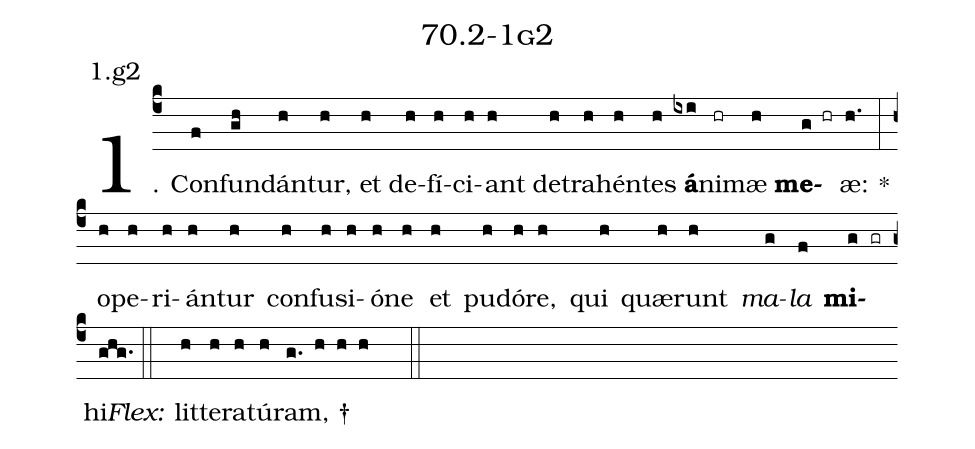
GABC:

name: 70.2-1g2;
annotation: 1.g2;
%%
(c4)1. Con(f)fun(gh)dán(h)tur,(h) et(h) de(h)fí(h)ci(h)ant(h) de(h)tra(h)hén(h)tes(h) <b>á</b>(ixi)ni(hr)mæ(h) <b>me</b>(g hr)æ:(h.) *(:) o(h)pe(h)ri(h)án(h)tur(h) con(h)fu(h)si(h)ó(h)ne(h) et(h) pu(h)dó(h)re,(h) qui(h) quæ(h)runt(h) <i>ma</i>(g)<i>la</i>(f) <b>mi</b>(g gr)hi.(ghg.) (::)
<i>Flex:</i>()  lit(h)te(h)ra(h)tú(h)ram, †(g. h h h  ::)
